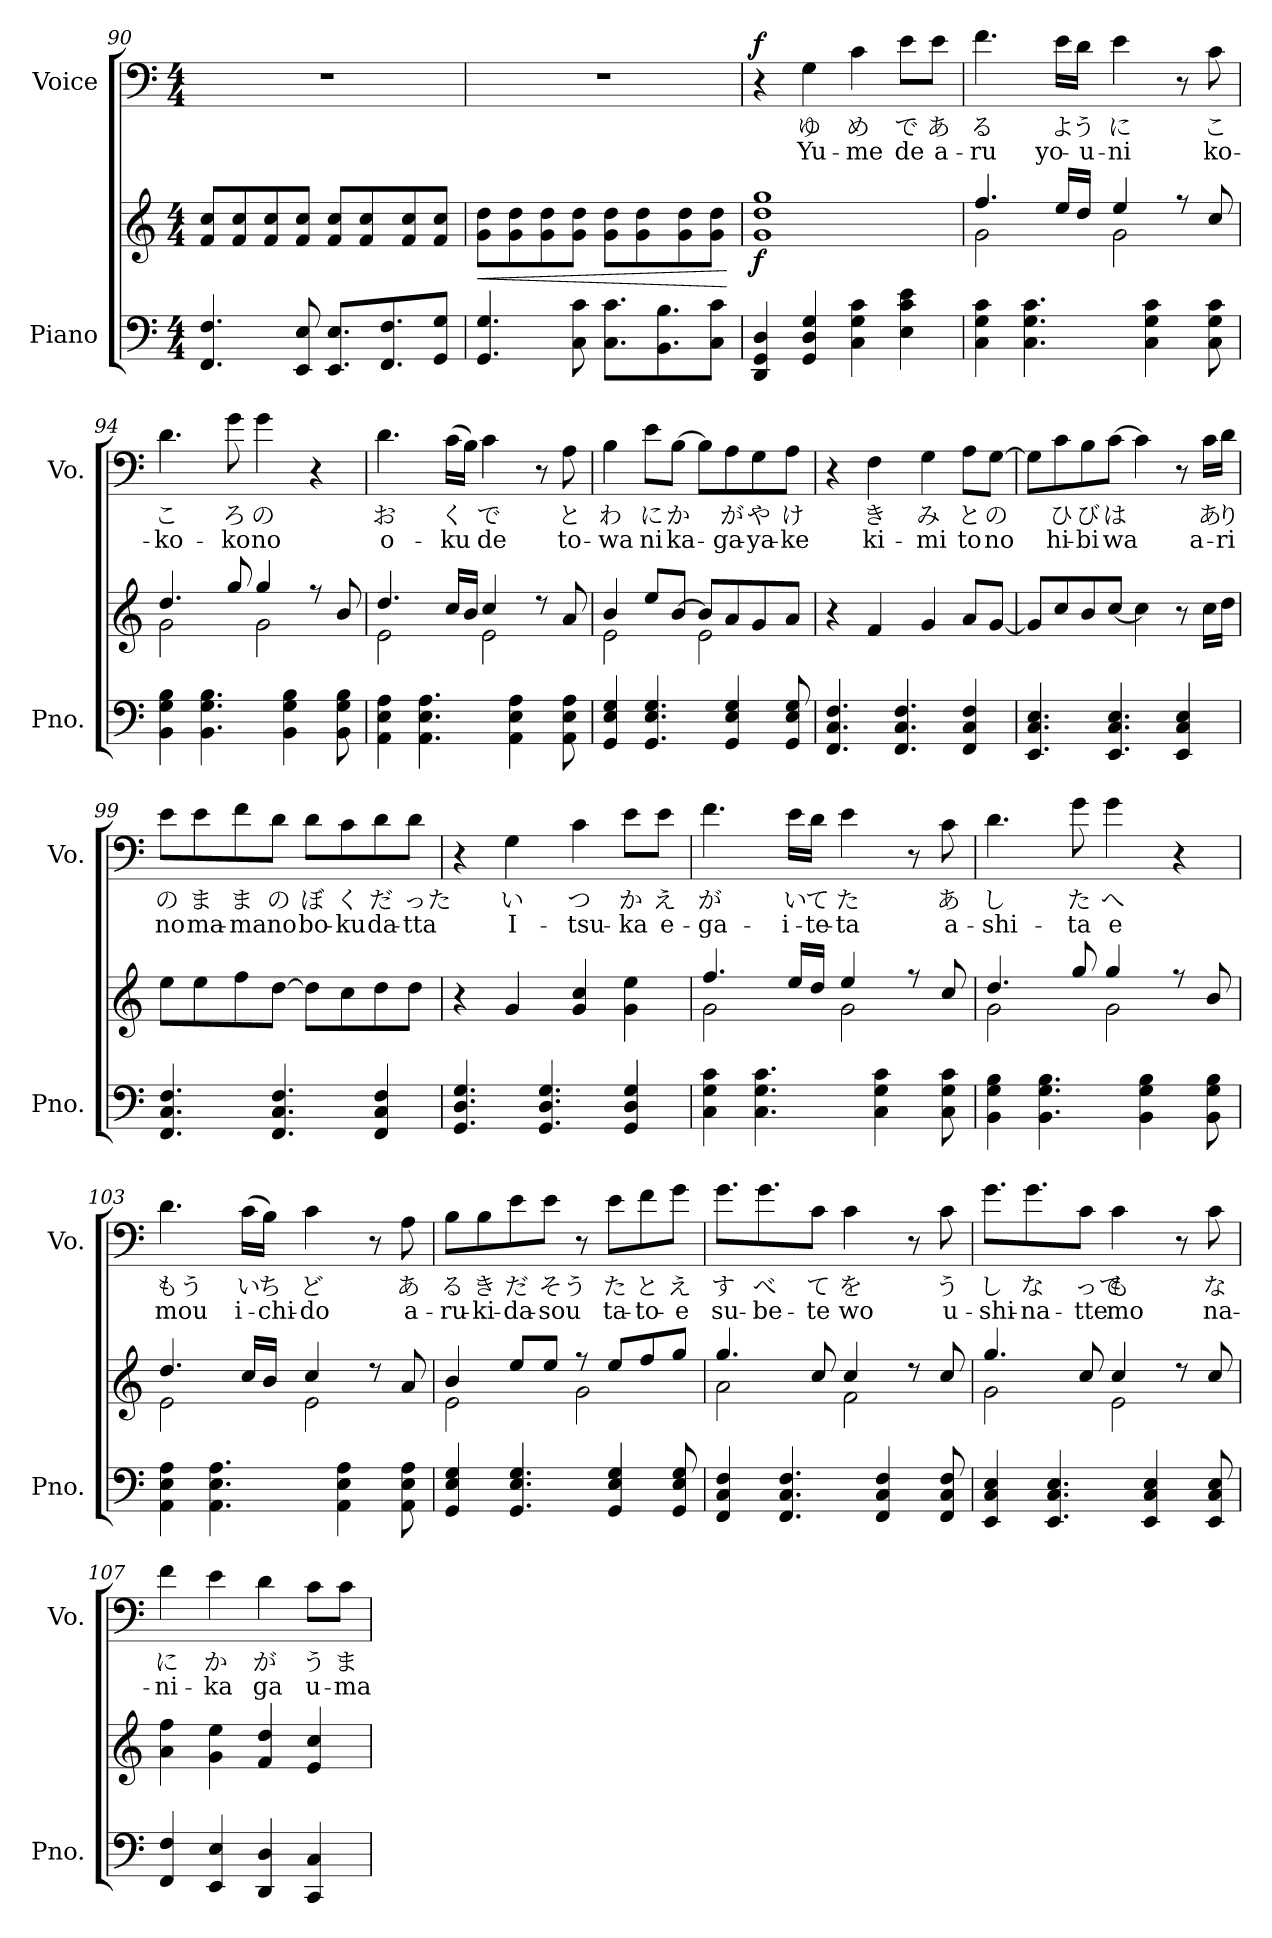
**kern	**kern	**dynam	**kern	**text	**text	**dynam
*part2	*part2	*part2	*part1	*part1	*part1	*part1
*staff3	*staff2	*staff2/3	*staff1	*staff1	*staff1	*staff1
*I"Piano	*	*	*I"Voice	*	*	*
*I'Pno.	*	*	*I'Vo.	*	*	*
*clefF4	*clefG2	*	*clefF4	*	*	*
*k[]	*k[]	*	*k[]	*	*	*
*M4/4	*M4/4	*	*M4/4	*	*	*
=90	=90	=90	=90	=90	=90	=90
4.FF/ 4.F/	8f/ 8cc/L	.	1r	.	.	.
.	8f/ 8cc/	.	.	.	.	.
.	8f/ 8cc/	.	.	.	.	.
8EE/ 8E/	8f/ 8cc/J	.	.	.	.	.
8.EE/ 8.E/L	8f/ 8cc/L	.	.	.	.	.
.	8f/ 8cc/	.	.	.	.	.
8.FF/ 8.F/	.	.	.	.	.	.
.	8f/ 8cc/	.	.	.	.	.
8GG/ 8G/J	8f/ 8cc/J	.	.	.	.	.
=91	=91	=91	=91	=91	=91	=91
!	!	!LO:HP:b	!	!	!	!
4.GG/ 4.G/	8g\ 8dd\L	<	1r	.	.	.
.	8g\ 8dd\	.	.	.	.	.
.	8g\ 8dd\	.	.	.	.	.
8C\ 8c\	8g\ 8dd\J	.	.	.	.	.
8.C\ 8.c\L	8g\ 8dd\L	.	.	.	.	.
.	8g\ 8dd\	.	.	.	.	.
8.BB\ 8.B\	.	.	.	.	.	.
.	8g\ 8dd\	.	.	.	.	.
8C\ 8c\J	8g\ 8dd\J	.	.	.	.	.
.	.	[	.	.	.	.
=92	=92	=92	=92	=92	=92	=92
!	!	!LO:DY:b	!	!	!	!LO:DY:b
4DD/ 4GG/ 4D/	1g 1dd 1gg	f	4r	.	.	f
!	!	!	!	!LO:LY:b	!LO:LY:b	!
4GG/ 4D/ 4G/	.	.	4G\	ゆ	Yu-	.
!	!	!	!	!LO:LY:b	!LO:LY:b	!
4C\ 4G\ 4c\	.	.	4c\	め	-me	.
!	!	!	!	!LO:LY:b	!LO:LY:b	!
4E\ 4c\ 4e\	.	.	8e\L	で	de	.
!	!	!	!	!LO:LY:b	!LO:LY:b	!
.	.	.	8e\J	あ	a-	.
!!LO:LB:g=z
=93	=93	=93	=93	=93	=93	=93
*	*^	*	*	*	*	*
!	!	!	!	!	!LO:LY:b	!LO:LY:b	!
4C\ 4G\ 4c\	4.ff/	2g\	.	4.f\	る	-ru	.
4.C\ 4.G\ 4.c\	.	.	.	.	.	.	.
!	!	!	!	!	!LO:LY:b	!LO:LY:b	!
.	16ee/LL	.	.	16e\LL	よ	yo-	.
!	!	!	!	!	!LO:LY:b	!LO:LY:b	!
.	16dd/JJ	.	.	16d\JJ	う	-u-	.
!	!	!	!	!	!LO:LY:b	!LO:LY:b	!
.	4ee/	2g\	.	4e\	に	-ni	.
4C\ 4G\ 4c\	.	.	.	.	.	.	.
.	8r	.	.	8r	.	.	.
!	!	!	!	!	!LO:LY:b	!LO:LY:b	!
8C\ 8G\ 8c\	8cc/	.	.	8c\	こ	ko-	.
=94	=94	=94	=94	=94	=94	=94	=94
!	!	!	!	!	!LO:LY:b	!LO:LY:b	!
4BB\ 4G\ 4B\	4.dd/	2g\	.	4.d\	こ	-ko-	.
4.BB\ 4.G\ 4.B\	.	.	.	.	.	.	.
!	!	!	!	!	!LO:LY:b	!LO:LY:b	!
.	8gg/	.	.	8g\	ろ	-ko	.
!	!	!	!	!	!LO:LY:b	!LO:LY:b	!
.	4gg/	2g\	.	4g\	の	no	.
4BB\ 4G\ 4B\	.	.	.	.	.	.	.
.	8r	.	.	4r	.	.	.
8BB\ 8G\ 8B\	8b/	.	.	.	.	.	.
=95	=95	=95	=95	=95	=95	=95	=95
!	!	!	!	!	!LO:LY:b	!LO:LY:b	!
4AA\ 4E\ 4A\	4.dd/	2e\	.	4.d\	お	o-	.
4.AA\ 4.E\ 4.A\	.	.	.	.	.	.	.
!	!	!	!	!	!LO:LY:b	!LO:LY:b	!
.	16cc/LL	.	.	(>16c\LL	く	-ku	.
.	16b/JJ	.	.	16B\JJ)	.	.	.
!	!	!	!	!	!LO:LY:b	!LO:LY:b	!
.	4cc/	2e\	.	4c\	で	de	.
4AA\ 4E\ 4A\	.	.	.	.	.	.	.
.	8r	.	.	8r	.	.	.
!	!	!	!	!	!LO:LY:b	!LO:LY:b	!
8AA\ 8E\ 8A\	8a/	.	.	8A\	と	to-	.
=96	=96	=96	=96	=96	=96	=96	=96
!	!	!	!	!	!LO:LY:b	!LO:LY:b	!
4GG/ 4E/ 4G/	4b/	2e\	.	4B\	わ	-wa	.
!	!	!	!	!	!LO:LY:b	!LO:LY:b	!
4.GG/ 4.E/ 4.G/	8ee/L	.	.	8e\L	に	ni	.
!	!	!	!	!	!LO:LY:b	!LO:LY:b	!
.	[8b/J	.	.	[8B\J	か	ka-	.
.	8b/L]	2e\	.	8B\L]	.	.	.
!	!	!	!	!	!LO:LY:b	!LO:LY:b	!
4GG/ 4E/ 4G/	8a/	.	.	8A\	が	-ga-	.
!	!	!	!	!	!LO:LY:b	!LO:LY:b	!
.	8g/	.	.	8G\	や	-ya-	.
!	!	!	!	!	!LO:LY:b	!LO:LY:b	!
8GG/ 8E/ 8G/	8a/J	.	.	8A\J	け	-ke	.
*	*v	*v	*	*	*	*	*
!!LO:LB:g=z
=97	=97	=97	=97	=97	=97	=97
4.FF/ 4.C/ 4.F/	4r	.	4r	.	.	.
!	!	!	!	!LO:LY:b	!LO:LY:b	!
.	4f/	.	4F\	き	ki-	.
4.FF/ 4.C/ 4.F/	.	.	.	.	.	.
!	!	!	!	!LO:LY:b	!LO:LY:b	!
.	4g/	.	4G\	み	-mi	.
!	!	!	!	!LO:LY:b	!LO:LY:b	!
4FF/ 4C/ 4F/	8a/L	.	8A\L	と	to	.
!	!	!	!	!LO:LY:b	!LO:LY:b	!
.	[8g/J	.	[8G\J	の	no	.
=98	=98	=98	=98	=98	=98	=98
4.EE/ 4.C/ 4.E/	8g/L]	.	8G\L]	.	.	.
!	!	!	!	!LO:LY:b	!LO:LY:b	!
.	8cc/	.	8c\	ひ	hi-	.
!	!	!	!	!LO:LY:b	!LO:LY:b	!
.	8b/	.	8B\	び	-bi	.
!	!	!	!	!LO:LY:b	!LO:LY:b	!
4.EE/ 4.C/ 4.E/	[8cc/J	.	[8c\J	は	wa	.
.	4cc\]	.	4c\]	.	.	.
4EE/ 4C/ 4E/	8r	.	8r	.	.	.
!	!	!	!	!LO:LY:b	!LO:LY:b	!
.	16cc\LL	.	16c\LL	あ	a-	.
!	!	!	!	!LO:LY:b	!LO:LY:b	!
.	16dd\JJ	.	16d\JJ	り	-ri	.
=99	=99	=99	=99	=99	=99	=99
!	!	!	!	!LO:LY:b	!LO:LY:b	!
4.FF/ 4.C/ 4.F/	8ee\L	.	8e\L	の	no	.
!	!	!	!	!LO:LY:b	!LO:LY:b	!
.	8ee\	.	8e\	ま	ma-	.
!	!	!	!	!LO:LY:b	!LO:LY:b	!
.	8ff\	.	8f\	ま	-ma	.
!	!	!	!	!LO:LY:b	!LO:LY:b	!
4.FF/ 4.C/ 4.F/	[8dd\J	.	8d\J	の	no	.
!	!	!	!	!LO:LY:b	!LO:LY:b	!
.	8dd\L]	.	8d\L	ぼ	bo-	.
!	!	!	!	!LO:LY:b	!LO:LY:b	!
.	8cc\	.	8c\	く	-ku	.
!	!	!	!	!LO:LY:b	!LO:LY:b	!
4FF/ 4C/ 4F/	8dd\	.	8d\	だ	da-	.
!	!	!	!	!LO:LY:b	!LO:LY:b	!
.	8dd\J	.	8d\J	った	-tta	.
=100	=100	=100	=100	=100	=100	=100
4.GG/ 4.D/ 4.G/	4r	.	4r	.	.	.
!	!	!	!	!LO:LY:b	!LO:LY:b	!
.	4g/	.	4G\	い	I-	.
4.GG/ 4.D/ 4.G/	.	.	.	.	.	.
!	!	!	!	!LO:LY:b	!LO:LY:b	!
.	4g/ 4cc/	.	4c\	つ	-tsu-	.
!	!	!	!	!LO:LY:b	!LO:LY:b	!
4GG/ 4D/ 4G/	4g\ 4ee\	.	8e\L	か	-ka	.
!	!	!	!	!LO:LY:b	!LO:LY:b	!
.	.	.	8e\J	え	e-	.
!!LO:LB:g=z
=101	=101	=101	=101	=101	=101	=101
*	*^	*	*	*	*	*
!	!	!	!	!	!LO:LY:b	!LO:LY:b	!
4C\ 4G\ 4c\	4.ff/	2g\	.	4.f\	が	-ga-	.
4.C\ 4.G\ 4.c\	.	.	.	.	.	.	.
!	!	!	!	!	!LO:LY:b	!LO:LY:b	!
.	16ee/LL	.	.	16e\LL	い	-i-	.
!	!	!	!	!	!LO:LY:b	!LO:LY:b	!
.	16dd/JJ	.	.	16d\JJ	て	-te-	.
!	!	!	!	!	!LO:LY:b	!LO:LY:b	!
.	4ee/	2g\	.	4e\	た	-ta	.
4C\ 4G\ 4c\	.	.	.	.	.	.	.
.	8r	.	.	8r	.	.	.
!	!	!	!	!	!LO:LY:b	!LO:LY:b	!
8C\ 8G\ 8c\	8cc/	.	.	8c\	あ	a-	.
=102	=102	=102	=102	=102	=102	=102	=102
!	!	!	!	!	!LO:LY:b	!LO:LY:b	!
4BB\ 4G\ 4B\	4.dd/	2g\	.	4.d\	し	-shi-	.
4.BB\ 4.G\ 4.B\	.	.	.	.	.	.	.
!	!	!	!	!	!LO:LY:b	!LO:LY:b	!
.	8gg/	.	.	8g\	た	-ta	.
!	!	!	!	!	!LO:LY:b	!LO:LY:b	!
.	4gg/	2g\	.	4g\	へ	e	.
4BB\ 4G\ 4B\	.	.	.	.	.	.	.
.	8r	.	.	4r	.	.	.
8BB\ 8G\ 8B\	8b/	.	.	.	.	.	.
=103	=103	=103	=103	=103	=103	=103	=103
!	!	!	!	!	!LO:LY:b	!LO:LY:b	!
4AA\ 4E\ 4A\	4.dd/	2e\	.	4.d\	もう	mou	.
4.AA\ 4.E\ 4.A\	.	.	.	.	.	.	.
!	!	!	!	!	!LO:LY:b	!LO:LY:b	!
.	16cc/LL	.	.	(>16c\LL	い	i-	.
!	!	!	!	!	!LO:LY:b	!LO:LY:b	!
.	16b/JJ	.	.	16B\JJ)	ち	-chi-	.
!	!	!	!	!	!LO:LY:b	!LO:LY:b	!
.	4cc/	2e\	.	4c\	ど	-do	.
4AA\ 4E\ 4A\	.	.	.	.	.	.	.
.	8r	.	.	8r	.	.	.
!	!	!	!	!	!LO:LY:b	!LO:LY:b	!
8AA\ 8E\ 8A\	8a/	.	.	8A\	あ	a-	.
!!LO:PB:g=z
=104	=104	=104	=104	=104	=104	=104	=104
!	!	!	!	!	!LO:LY:b	!LO:LY:b	!
4GG/ 4E/ 4G/	4b/	2e\	.	8B\L	る	-ru-	.
!	!	!	!	!	!LO:LY:b	!LO:LY:b	!
.	.	.	.	8B\	き	-ki-	.
!	!	!	!	!	!LO:LY:b	!LO:LY:b	!
4.GG/ 4.E/ 4.G/	8ee/L	.	.	8e\	だ	-da-	.
!	!	!	!	!	!LO:LY:b	!LO:LY:b	!
.	8ee/J	.	.	8e\J	そう	-sou	.
.	8r	2g\	.	8r	.	.	.
!	!	!	!	!	!LO:LY:b	!LO:LY:b	!
4GG/ 4E/ 4G/	8ee/L	.	.	8e\L	た	ta-	.
!	!	!	!	!	!LO:LY:b	!LO:LY:b	!
.	8ff/	.	.	8f\	と	-to-	.
!	!	!	!	!	!LO:LY:b	!LO:LY:b	!
8GG/ 8E/ 8G/	8gg/J	.	.	8g\J	え	-e	.
=105	=105	=105	=105	=105	=105	=105	=105
!	!	!	!	!	!LO:LY:b	!LO:LY:b	!
4FF/ 4C/ 4F/	4.gg/	2a\	.	8.g\L	す	su-	.
!	!	!	!	!	!LO:LY:b	!LO:LY:b	!
.	.	.	.	8.g\	べ	-be-	.
4.FF/ 4.C/ 4.F/	.	.	.	.	.	.	.
!	!	!	!	!	!LO:LY:b	!LO:LY:b	!
.	8cc/	.	.	8c\J	て	-te	.
!	!	!	!	!	!LO:LY:b	!LO:LY:b	!
.	4cc/	2f\	.	4c\	を	wo	.
4FF/ 4C/ 4F/	.	.	.	.	.	.	.
.	8r	.	.	8r	.	.	.
!	!	!	!	!	!LO:LY:b	!LO:LY:b	!
8FF/ 8C/ 8F/	8cc/	.	.	8c\	う	u-	.
=106	=106	=106	=106	=106	=106	=106	=106
!	!	!	!	!	!LO:LY:b	!LO:LY:b	!
4EE/ 4C/ 4E/	4.gg/	2g\	.	8.g\L	し	-shi-	.
!	!	!	!	!	!LO:LY:b	!LO:LY:b	!
.	.	.	.	8.g\	な	-na-	.
4.EE/ 4.C/ 4.E/	.	.	.	.	.	.	.
!	!	!	!	!	!LO:LY:b	!LO:LY:b	!
.	8cc/	.	.	8c\J	って	-tte	.
!	!	!	!	!	!LO:LY:b	!LO:LY:b	!
.	4cc/	2e\	.	4c\	も	mo	.
4EE/ 4C/ 4E/	.	.	.	.	.	.	.
.	8r	.	.	8r	.	.	.
!	!	!	!	!	!LO:LY:b	!LO:LY:b	!
8EE/ 8C/ 8E/	8cc/	.	.	8c\	な	na-	.
*	*v	*v	*	*	*	*	*
!!LO:LB:g=z
=107	=107	=107	=107	=107	=107	=107
!	!	!	!	!LO:LY:b	!LO:LY:b	!
4FF/ 4F/	4a\ 4ff\	.	4f\	に	-ni-	.
!	!	!	!	!LO:LY:b	!LO:LY:b	!
4EE/ 4E/	4g\ 4ee\	.	4e\	か	-ka	.
!	!	!	!	!LO:LY:b	!LO:LY:b	!
4DD/ 4D/	4f/ 4dd/	.	4d\	が	ga	.
!	!	!	!	!LO:LY:b	!LO:LY:b	!
4CC/ 4C/	4e/ 4cc/	.	8c\L	う	u-	.
!	!	!	!	!LO:LY:b	!LO:LY:b	!
.	.	.	8c\J	ま	-ma-	.
=	=	=	=	=	=	=
*-	*-	*-	*-	*-	*-	*-
